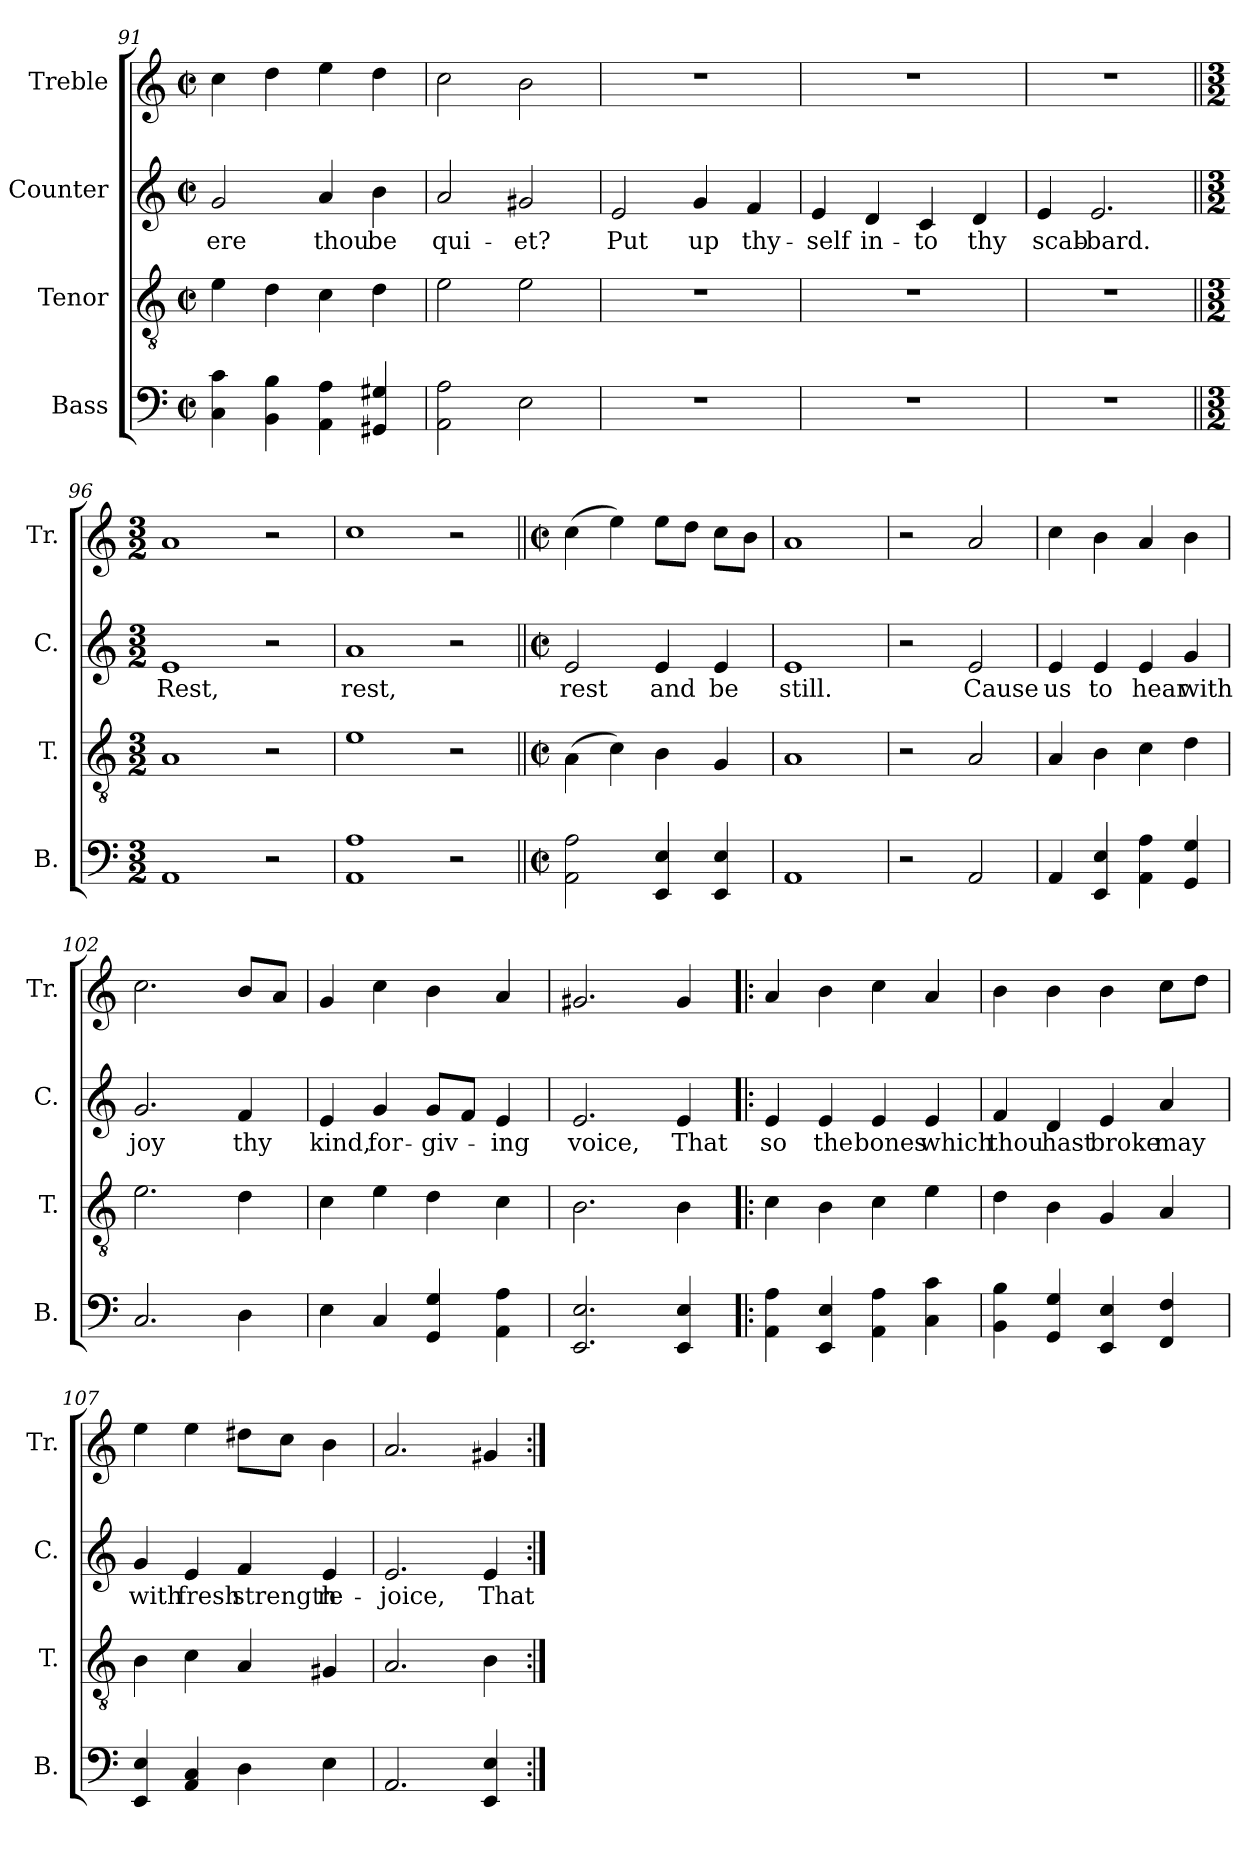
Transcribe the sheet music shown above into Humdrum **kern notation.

**kern	**kern	**kern	**text	**kern
*part4	*part3	*part2	*part2	*part1
*staff4	*staff3	*staff2	*staff2	*staff1
*I"Bass	*I"Tenor	*I"Counter	*	*I"Treble
*I'B.	*I'T.	*I'C.	*	*I'Tr.
*clefF4	*clefGv2	*clefG2	*	*clefG2
*k[]	*k[]	*k[]	*	*k[]
*M2/2	*M2/2	*M2/2	*	*M2/2
*met(c|)	*met(c|)	*met(c|)	*	*met(c|)
=91	=91	=91	=91	=91
4C\ 4c\	4e\	2g/	ere	4cc\
4BB\ 4B\	4d\	.	.	4dd\
4AA\ 4A\	4c\	4a/	thou	4ee\
4GG#X/ 4G#X/	4d\	4b\	be	4dd\
=92	=92	=92	=92	=92
2AA\ 2A\	2e\	2a/	qui-	2cc\
2E\	2e\	2g#X/	-et?	2b\
=93	=93	=93	=93	=93
1r	1r	2e/	Put	1r
.	.	4g/	up	.
.	.	4f/	thy-	.
!!LO:PB:g=z
=94	=94	=94	=94	=94
1r	1r	4e/	-self	1r
.	.	4d/	in-	.
.	.	4c/	-to	.
.	.	4d/	thy	.
=95	=95	=95	=95	=95
1r	1r	4e/	scab-	1r
.	.	2.e/	-bard.	.
=96||	=96||	=96||	=96||	=96||
*M3/2	*M3/2	*M3/2	*	*M3/2
1AA	1A	1e	Rest,	1a
2r	2r	2r	.	2r
=97	=97	=97	=97	=97
1AA 1A	1e	1a	rest,	1cc
2r	2r	2r	.	2r
=98||	=98||	=98||	=98||	=98||
*M2/2	*M2/2	*M2/2	*	*M2/2
*met(c|)	*met(c|)	*met(c|)	*	*met(c|)
2AA\ 2A\	(4A\	2e/	rest	(4cc\
.	4c\)	.	.	4ee\)
4EE/ 4E/	4B\	4e/	and	8ee\L
.	.	.	.	8dd\J
4EE/ 4E/	4G/	4e/	be	8cc\L
.	.	.	.	8b\J
=99	=99	=99	=99	=99
1AA	1A	1e	still.	1a
=100	=100	=100	=100	=100
2r	2r	2r	.	2r
2AA/	2A/	2e/	Cause	2a/
=101	=101	=101	=101	=101
4AA/	4A/	4e/	us	4cc\
4EE/ 4E/	4B\	4e/	to	4b\
4AA\ 4A\	4c\	4e/	hear	4a/
4GG/ 4G/	4d\	4g/	with	4b\
!!LO:LB:g=z
=102	=102	=102	=102	=102
2.C/	2.e\	2.g/	joy	2.cc\
4D\	4d\	4f/	thy	8b/L
.	.	.	.	8a/J
=103	=103	=103	=103	=103
4E\	4c\	4e/	kind,	4g/
4C/	4e\	4g/	for-	4cc\
4GG/ 4G/	4d\	8g/L	-giv-	4b\
.	.	8f/J	.	.
4AA\ 4A\	4c\	4e/	-ing	4a/
=104	=104	=104	=104	=104
2.EE/ 2.E/	2.B\	2.e/	voice,	2.g#X/
4EE/ 4E/	4B\	4e/	That	4g#/
=105!|:	=105!|:	=105!|:	=105!|:	=105!|:
4AA\ 4A\	4c\	4e/	so	4a/
4EE/ 4E/	4B\	4e/	the	4b\
4AA\ 4A\	4c\	4e/	bones	4cc\
4C\ 4c\	4e\	4e/	which	4a/
=106	=106	=106	=106	=106
4BB\ 4B\	4d\	4f/	thou	4b\
4GG/ 4G/	4B\	4d/	hast	4b\
4EE/ 4E/	4G/	4e/	broke	4b\
4FF/ 4F/	4A/	4a/	may	8cc\L
.	.	.	.	8dd\J
!!LO:LB:g=z
=107	=107	=107	=107	=107
4EE/ 4E/	4B\	4g/	with	4ee\
4AA/ 4C/	4c\	4e/	fresh	4ee\
4D\	4A/	4f/	strength	8dd#X\L
.	.	.	.	8cc\J
4E\	4G#X/	4e/	re-	4b\
=108	=108	=108	=108	=108
2.AA/	2.A/	2.e/	-joice,	2.a/
4EE/ 4E/	4B\	4e/	That	4g#X/
=:|!	=:|!	=:|!	=:|!	=:|!
*-	*-	*-	*-	*-
